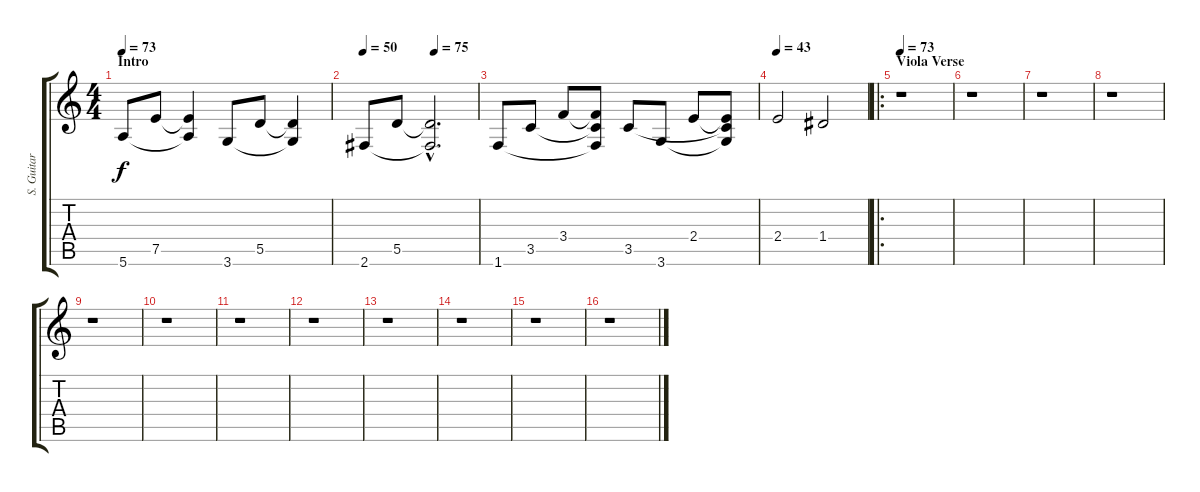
\track ("S. Guitar" "S. Guitar") {instrument acousticguitarsteel}
\staff {score tabs}
\tuning (E4 B3 G3 D3 A2 E2) {hide}
\ts (4 4)
\section ("" "Intro")
\tempo 73
\clef g2
\ks c
5.6.8{dy f instrument acousticguitarsteel} 7.5.8 (7.5{t} 5.6{t}).4 3.6.8 5.5.8 (5.5{t} 3.6{t}).4 |
\tempo 50
\tempo (75 0.625)
2.6.8 5.5.8 (5.5{hac t} 2.6{hac t}).2{d} |
1.6.8 3.5.8 3.4.8 (3.4{t} 3.5{t} 1.6{t}).8 3.5.8 3.6.8 2.4.8 (2.4{t} 3.5{t} 3.6{t}).8 |
\tempo 43
2.4.2 1.4.2 |
\ro
\section ("" "Viola Verse")
\tempo 73
r.1 |
r.1 |
r.1 |
r.1 |
r.1 |
r.1 |
r.1 |
r.1 |
r.1 |
r.1 |
r.1 |
r.1
